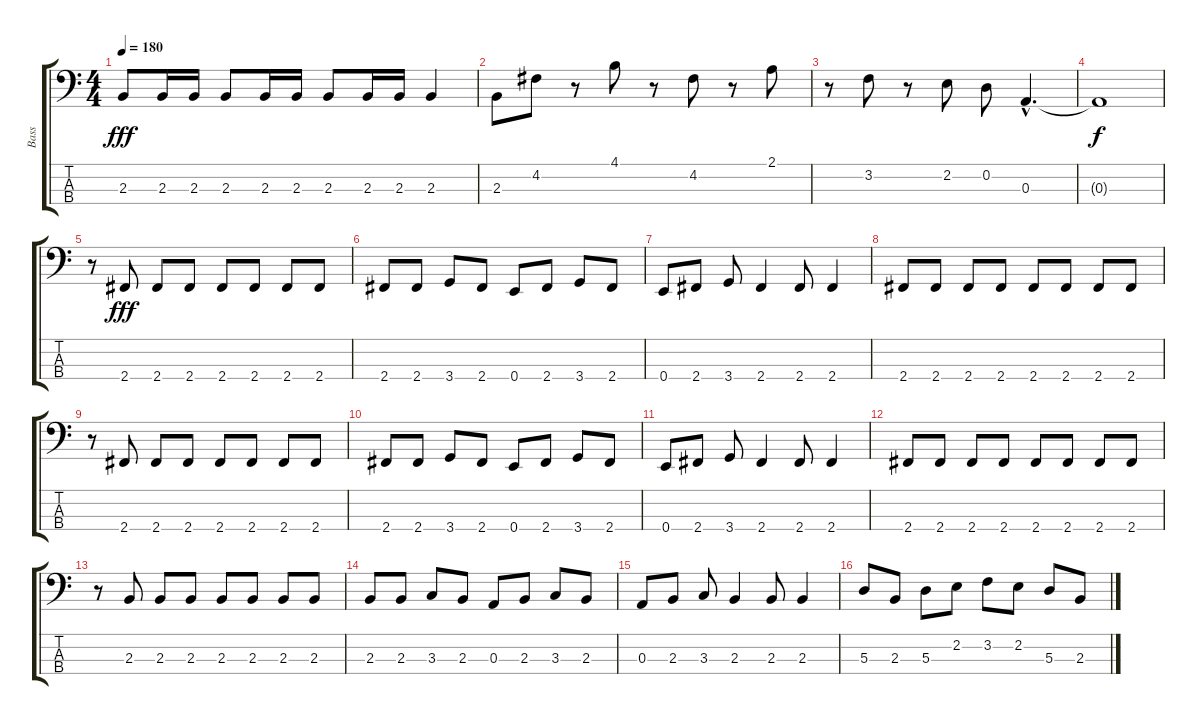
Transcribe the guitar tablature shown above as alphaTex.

\track ("Bass" "Bass") {instrument electricbassfinger}
\staff {score tabs}
\tuning (G2 D2 A1 E1) {hide}
\ts (4 4)
\tempo 180
\clef f4
\ks c
2.3.8{dy fff} 2.3.16 2.3.16 2.3.8 2.3.16 2.3.16 2.3.8 2.3.16 2.3.16 2.3.4 |
2.3.8 4.2.8 r.8 4.1.8 r.8 4.2.8 r.8 2.1.8 |
r.8 3.2.8 r.8 2.2.8 0.2.8 0.3{hac}.4{d} |
0.3{t}.1{dy f} |
r.8 2.4.8{dy fff} 2.4.8 2.4.8 2.4.8 2.4.8 2.4.8 2.4.8 |
2.4.8 2.4.8 3.4.8 2.4.8 0.4.8 2.4.8 3.4.8 2.4.8 |
0.4.8 2.4.8 3.4.8 2.4.4 2.4.8 2.4.4 |
2.4.8 2.4.8 2.4.8 2.4.8 2.4.8 2.4.8 2.4.8 2.4.8 |
r.8 2.4.8 2.4.8 2.4.8 2.4.8 2.4.8 2.4.8 2.4.8 |
2.4.8 2.4.8 3.4.8 2.4.8 0.4.8 2.4.8 3.4.8 2.4.8 |
0.4.8 2.4.8 3.4.8 2.4.4 2.4.8 2.4.4 |
2.4.8 2.4.8 2.4.8 2.4.8 2.4.8 2.4.8 2.4.8 2.4.8 |
r.8 2.3.8 2.3.8 2.3.8 2.3.8 2.3.8 2.3.8 2.3.8 |
2.3.8 2.3.8 3.3.8 2.3.8 0.3.8 2.3.8 3.3.8 2.3.8 |
0.3.8 2.3.8 3.3.8 2.3.4 2.3.8 2.3.4 |
5.3.8 2.3.8 5.3.8 2.2.8 3.2.8 2.2.8 5.3.8 2.3.8
